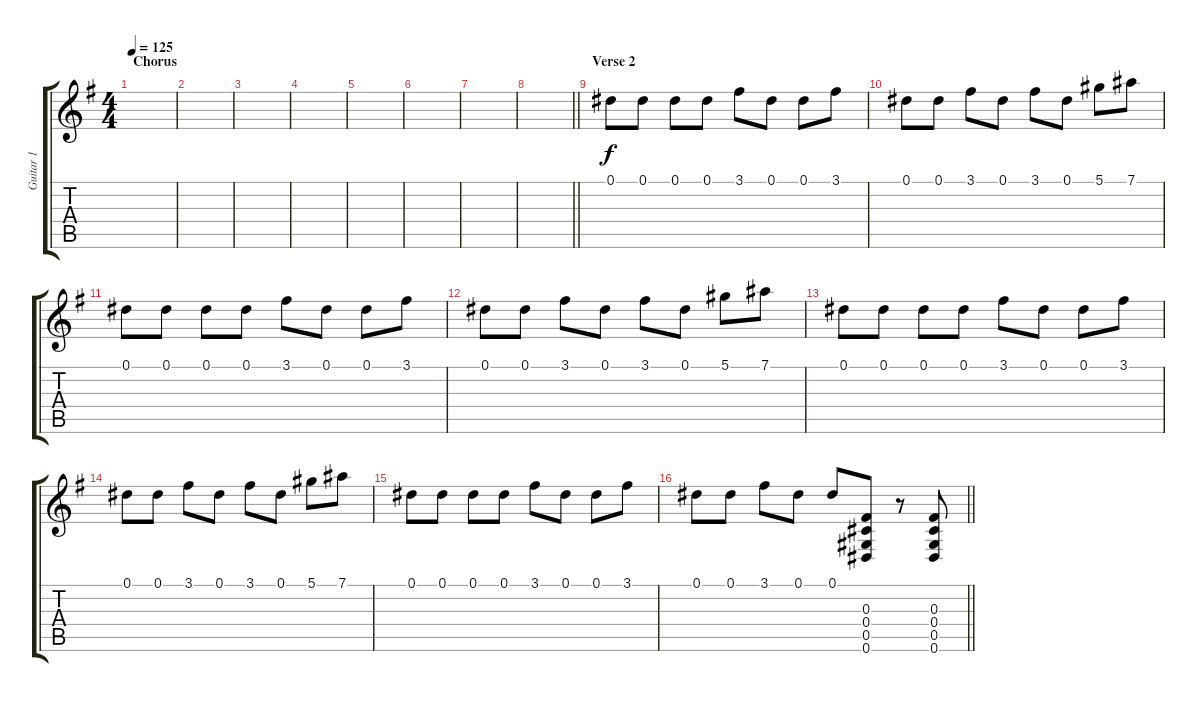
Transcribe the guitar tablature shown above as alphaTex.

\track ("Guitar 1" "Guitar 1") {instrument overdrivenguitar}
\staff {score tabs}
\tuning (Eb4 Bb3 Gb3 Db3 Ab2 Eb2) {hide}
\ts (4 4)
\section ("" "Chorus")
\tempo 125
\clef g2
\ks g
|
|
|
|
|
|
|
\barLineRight lightlight
|
\section ("" "Verse 2")
0.1.8 0.1.8 0.1.8 0.1.8 3.1.8 0.1.8 0.1.8 3.1.8 |
0.1.8 0.1.8 3.1.8 0.1.8 3.1.8 0.1.8 5.1.8 7.1.8 |
0.1.8 0.1.8 0.1.8 0.1.8 3.1.8 0.1.8 0.1.8 3.1.8 |
0.1.8 0.1.8 3.1.8 0.1.8 3.1.8 0.1.8 5.1.8 7.1.8 |
0.1.8 0.1.8 0.1.8 0.1.8 3.1.8 0.1.8 0.1.8 3.1.8 |
0.1.8 0.1.8 3.1.8 0.1.8 3.1.8 0.1.8 5.1.8 7.1.8 |
0.1.8 0.1.8 0.1.8 0.1.8 3.1.8 0.1.8 0.1.8 3.1.8 |
\barLineRight lightlight
0.1.8 0.1.8 3.1.8 0.1.8 0.1.8 (0.3 0.4 0.5 0.6).8 r.8 (0.3 0.4 0.5 0.6).8
